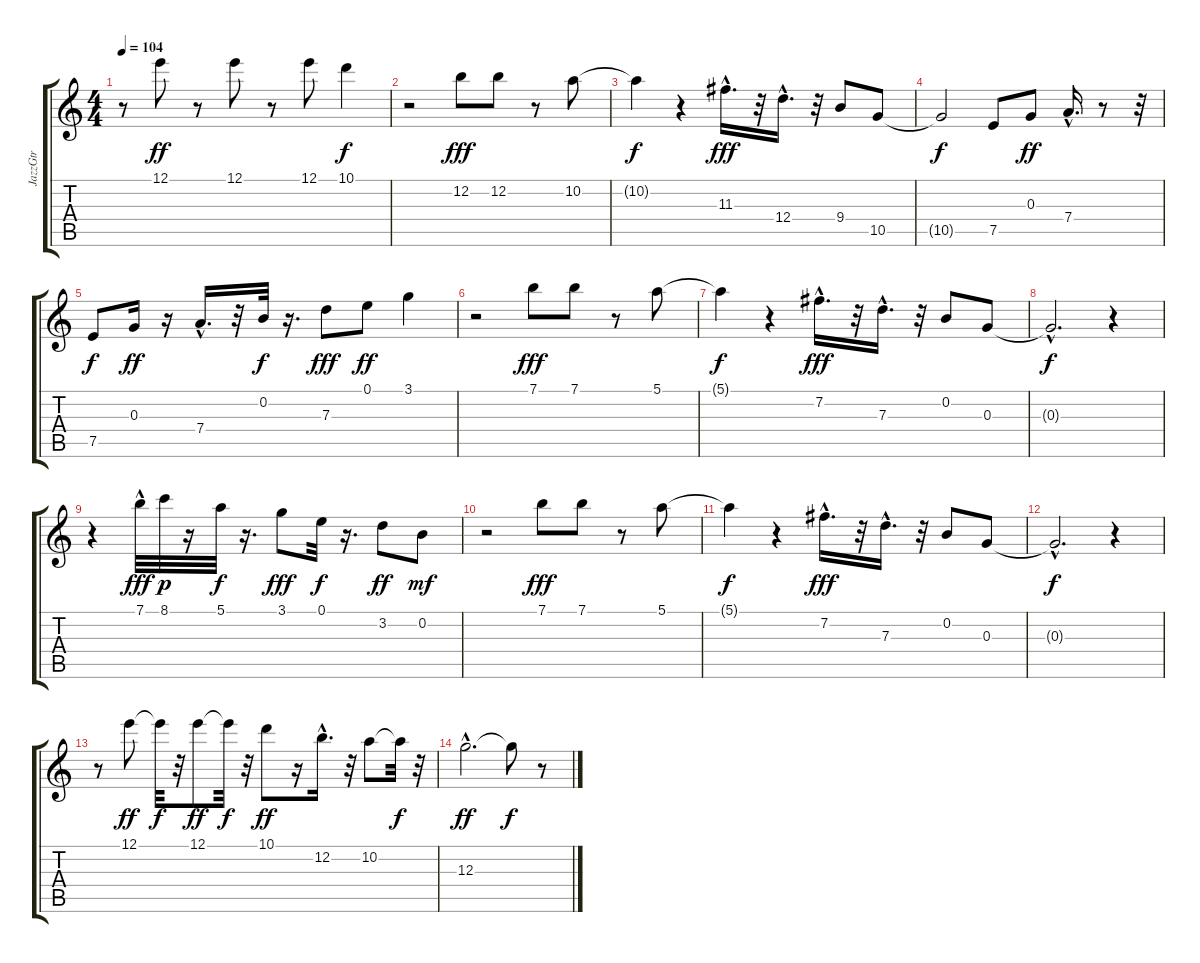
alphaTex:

\track ("JazzGtr" "JazzGtr") {instrument electricguitarjazz}
\staff {score tabs}
\tuning (E4 B3 G3 D3 A2 E2) {hide}
\ts (4 4)
\tempo 104
\clef g2
\ks c
r.8{dy fff} 12.1.8{dy ff} r.8 12.1.8 r.8 12.1.8 10.1.4{dy f} |
r.2 12.2.8{dy fff} 12.2.8 r.8 10.2.8 |
10.2{t}.4{dy f} r.4 11.3{hac}.16{d dy fff} r.32 12.4{hac}.16{d} r.32 9.4.8 10.5.8 |
10.5{t}.2{dy f} 7.5.8 0.3.8{dy ff} 7.4{hac}.16{d} r.8 r.32 |
7.5.8{dy f} 0.3.16{dy ff} r.16 7.4{hac}.16{d} r.32 0.2.32{dy f} r.16{d} 7.3.8{dy fff} 0.1.8{dy ff} 3.1.4 |
r.2 7.1.8{dy fff} 7.1.8 r.8 5.1.8 |
5.1{t}.4{dy f} r.4 7.2{hac}.16{d dy fff} r.32 7.3{hac}.16{d} r.32 0.2.8 0.3.8 |
0.3{hac t}.2{d dy f} r.4 |
r.4 7.1{hac}.32{dy fff} 8.1.32{dy p} r.16 5.1.32{dy f} r.16{d} 3.1.8{dy fff} 0.1.32{dy f} r.16{d} 3.2.8{dy ff} 0.2.8{dy mf} |
r.2 7.1.8{dy fff} 7.1.8 r.8 5.1.8 |
5.1{t}.4{dy f} r.4 7.2{hac}.16{d dy fff} r.32 7.3{hac}.16{d} r.32 0.2.8 0.3.8 |
0.3{hac t}.2{d dy f} r.4 |
r.8 12.1.8{dy ff} 12.1{t}.32{dy f} r.32 12.1.8{dy ff} 12.1{t}.32{dy f} r.32 10.1.8{dy ff} r.16 12.2{hac}.16{d} r.32 10.2.8 10.2{t}.32{dy f} r.32 |
12.3{hac}.2{d dy ff} 12.3{t}.8{dy f} r.8
